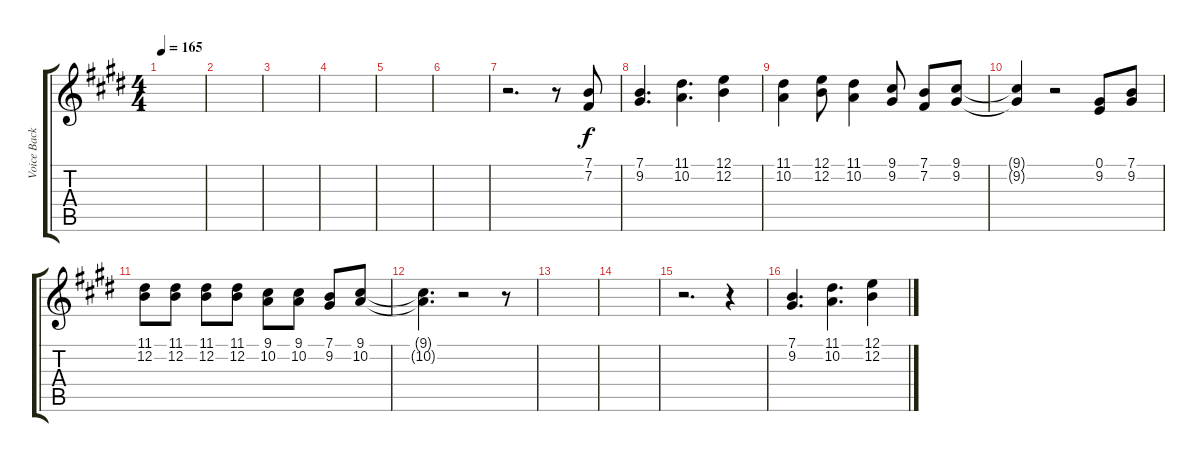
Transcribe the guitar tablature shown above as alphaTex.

\track ("Voice Backup" "Voice Back") {instrument pad4choir}
\staff {score tabs}
\tuning (E4 B3 G3 D3 A2 E2) {hide}
\ts (4 4)
\tempo 165
\clef g2
\ks e
|
|
|
|
|
|
r.2{d} r.8 (7.1 7.2).8{volume 7 balance 3} |
(7.1 9.2).4{d} (11.1 10.2).4{d} (12.1 12.2).4 |
(11.1 10.2).4 (12.1 12.2).8 (11.1 10.2).4 (9.1 9.2).8 (7.1 7.2).8 (9.1 9.2).8 |
(9.1{t} 9.2{t}).4 r.2 (0.1 9.2).8 (7.1 9.2).8 |
(11.1 12.2).8 (11.1 12.2).8 (11.1 12.2).8 (11.1 12.2).8 (9.1 10.2).8 (9.1 10.2).8 (7.1 9.2).8 (9.1 10.2).8 |
(9.1{t} 10.2{t}).4{d} r.2 r.8 |
|
|
r.2{d} r.4 |
(7.1 9.2).4{d} (11.1 10.2).4{d} (12.1 12.2).4
